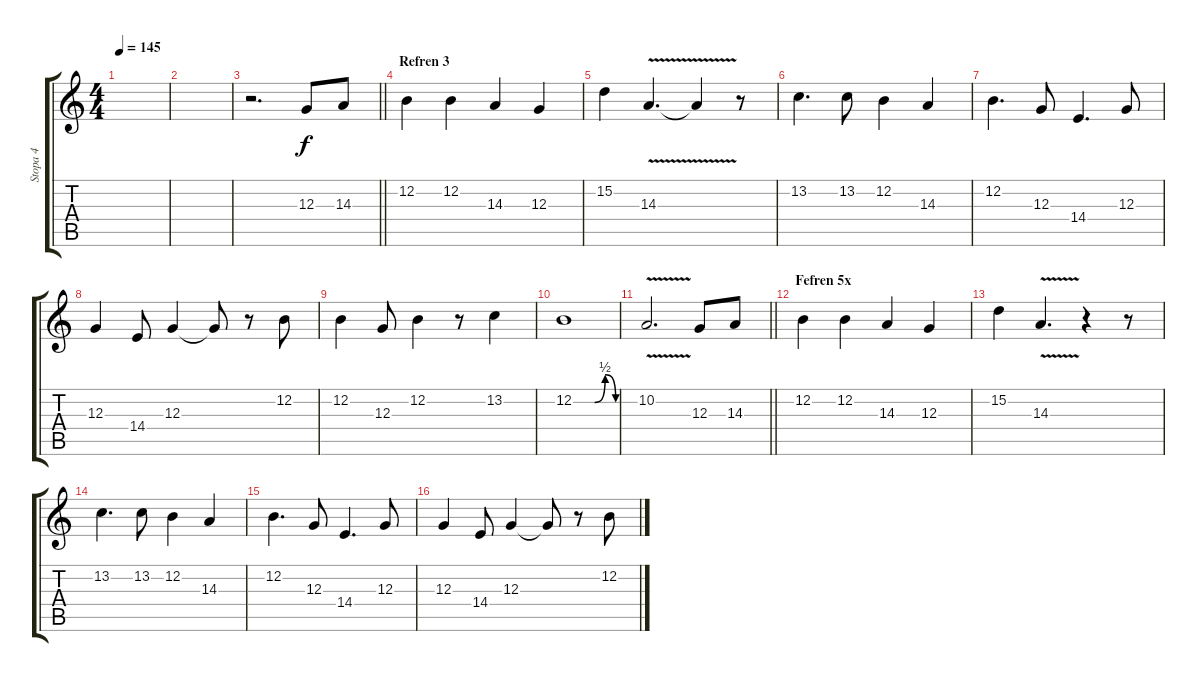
\track ("Stopa 4" "Stopa 4") {instrument lead1square}
\staff {score tabs}
\tuning (E4 B3 G3 D3 A2 E2) {hide}
\ts (4 4)
\tempo 145
\clef g2
\ks c
|
|
\barLineRight lightlight
r.2{d} 12.3.8 14.3.8 |
\section ("" "Refren 3")
12.2.4 12.2.4 14.3.4 12.3.4 |
15.2.4 14.3{v}.4{d} 14.3{t}.4 r.8 |
13.2.4{d} 13.2.8 12.2.4 14.3.4 |
12.2.4{d} 12.3.8 14.4.4{d} 12.3.8 |
12.3.4 14.4.8 12.3.4 12.3{t}.8 r.8 12.2.8 |
12.2.4 12.3.8 12.2.4 r.8 13.2.4 |
12.2{be (custom 0 0 30 0 45 2 60 0)}.1 |
\barLineRight lightlight
10.2{v}.2{d} 12.3.8 14.3.8 |
\section ("" "Fefren 5x")
12.2.4 12.2.4 14.3.4 12.3.4 |
15.2.4 14.3{v}.4{d} r.4 r.8 |
13.2.4{d} 13.2.8 12.2.4 14.3.4 |
12.2.4{d} 12.3.8 14.4.4{d} 12.3.8 |
12.3.4 14.4.8 12.3.4 12.3{t}.8 r.8 12.2.8
